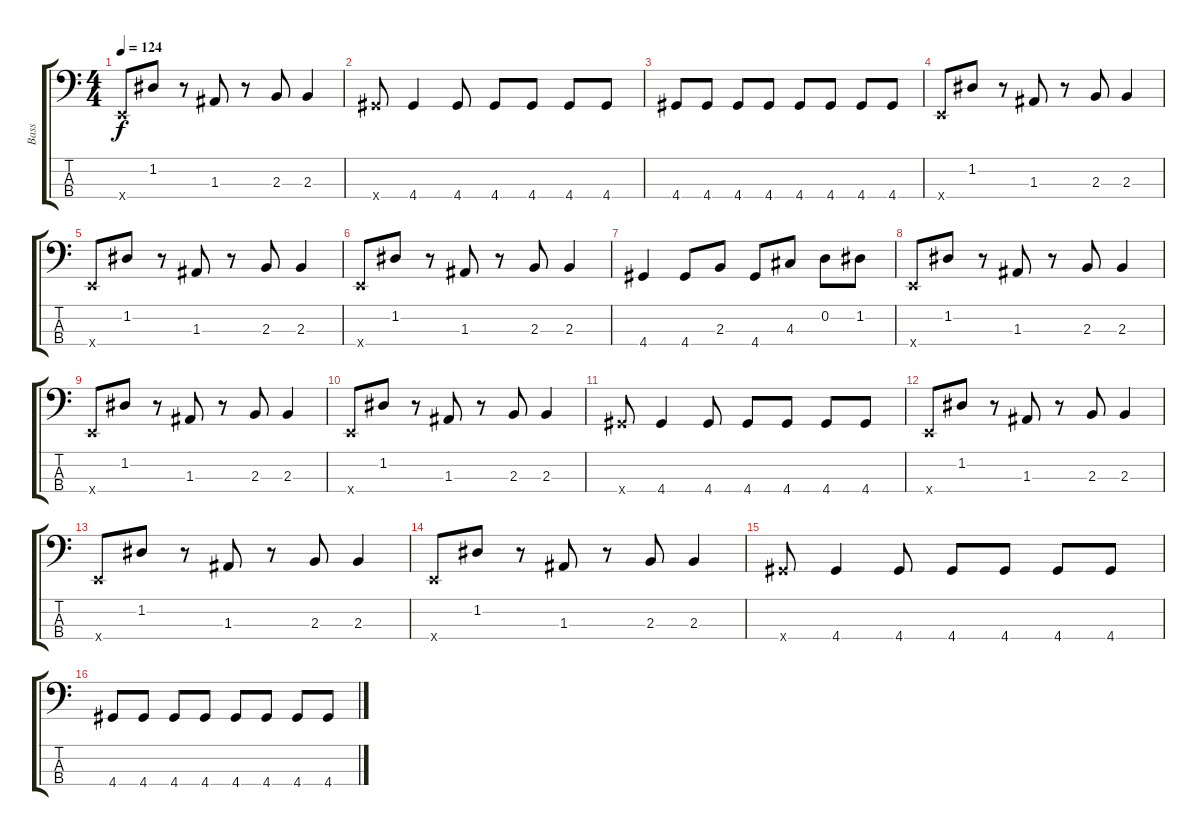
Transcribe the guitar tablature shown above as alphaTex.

\track ("Bass" "Bass") {instrument electricbasspick}
\staff {score tabs}
\tuning (G2 D2 A1 E1) {hide}
\ts (4 4)
\tempo 124
\clef f4
\ks c
0.4{x}.8{dy f} 1.2.8 r.8 1.3.8 r.8 2.3.8 2.3.4 |
4.4{x}.8 4.4.4 4.4.8 4.4.8 4.4.8 4.4.8 4.4.8 |
4.4.8 4.4.8 4.4.8 4.4.8 4.4.8 4.4.8 4.4.8 4.4.8 |
0.4{x}.8 1.2.8 r.8 1.3.8 r.8 2.3.8 2.3.4 |
0.4{x}.8 1.2.8 r.8 1.3.8 r.8 2.3.8 2.3.4 |
0.4{x}.8 1.2.8 r.8 1.3.8 r.8 2.3.8 2.3.4 |
4.4.4 4.4.8 2.3.8 4.4.8 4.3.8 0.2.8 1.2.8 |
0.4{x}.8 1.2.8 r.8 1.3.8 r.8 2.3.8 2.3.4 |
0.4{x}.8 1.2.8 r.8 1.3.8 r.8 2.3.8 2.3.4 |
0.4{x}.8 1.2.8 r.8 1.3.8 r.8 2.3.8 2.3.4 |
4.4{x}.8 4.4.4 4.4.8 4.4.8 4.4.8 4.4.8 4.4.8 |
0.4{x}.8 1.2.8 r.8 1.3.8 r.8 2.3.8 2.3.4 |
0.4{x}.8 1.2.8 r.8 1.3.8 r.8 2.3.8 2.3.4 |
0.4{x}.8 1.2.8 r.8 1.3.8 r.8 2.3.8 2.3.4 |
4.4{x}.8 4.4.4 4.4.8 4.4.8 4.4.8 4.4.8 4.4.8 |
4.4.8 4.4.8 4.4.8 4.4.8 4.4.8 4.4.8 4.4.8 4.4.8
